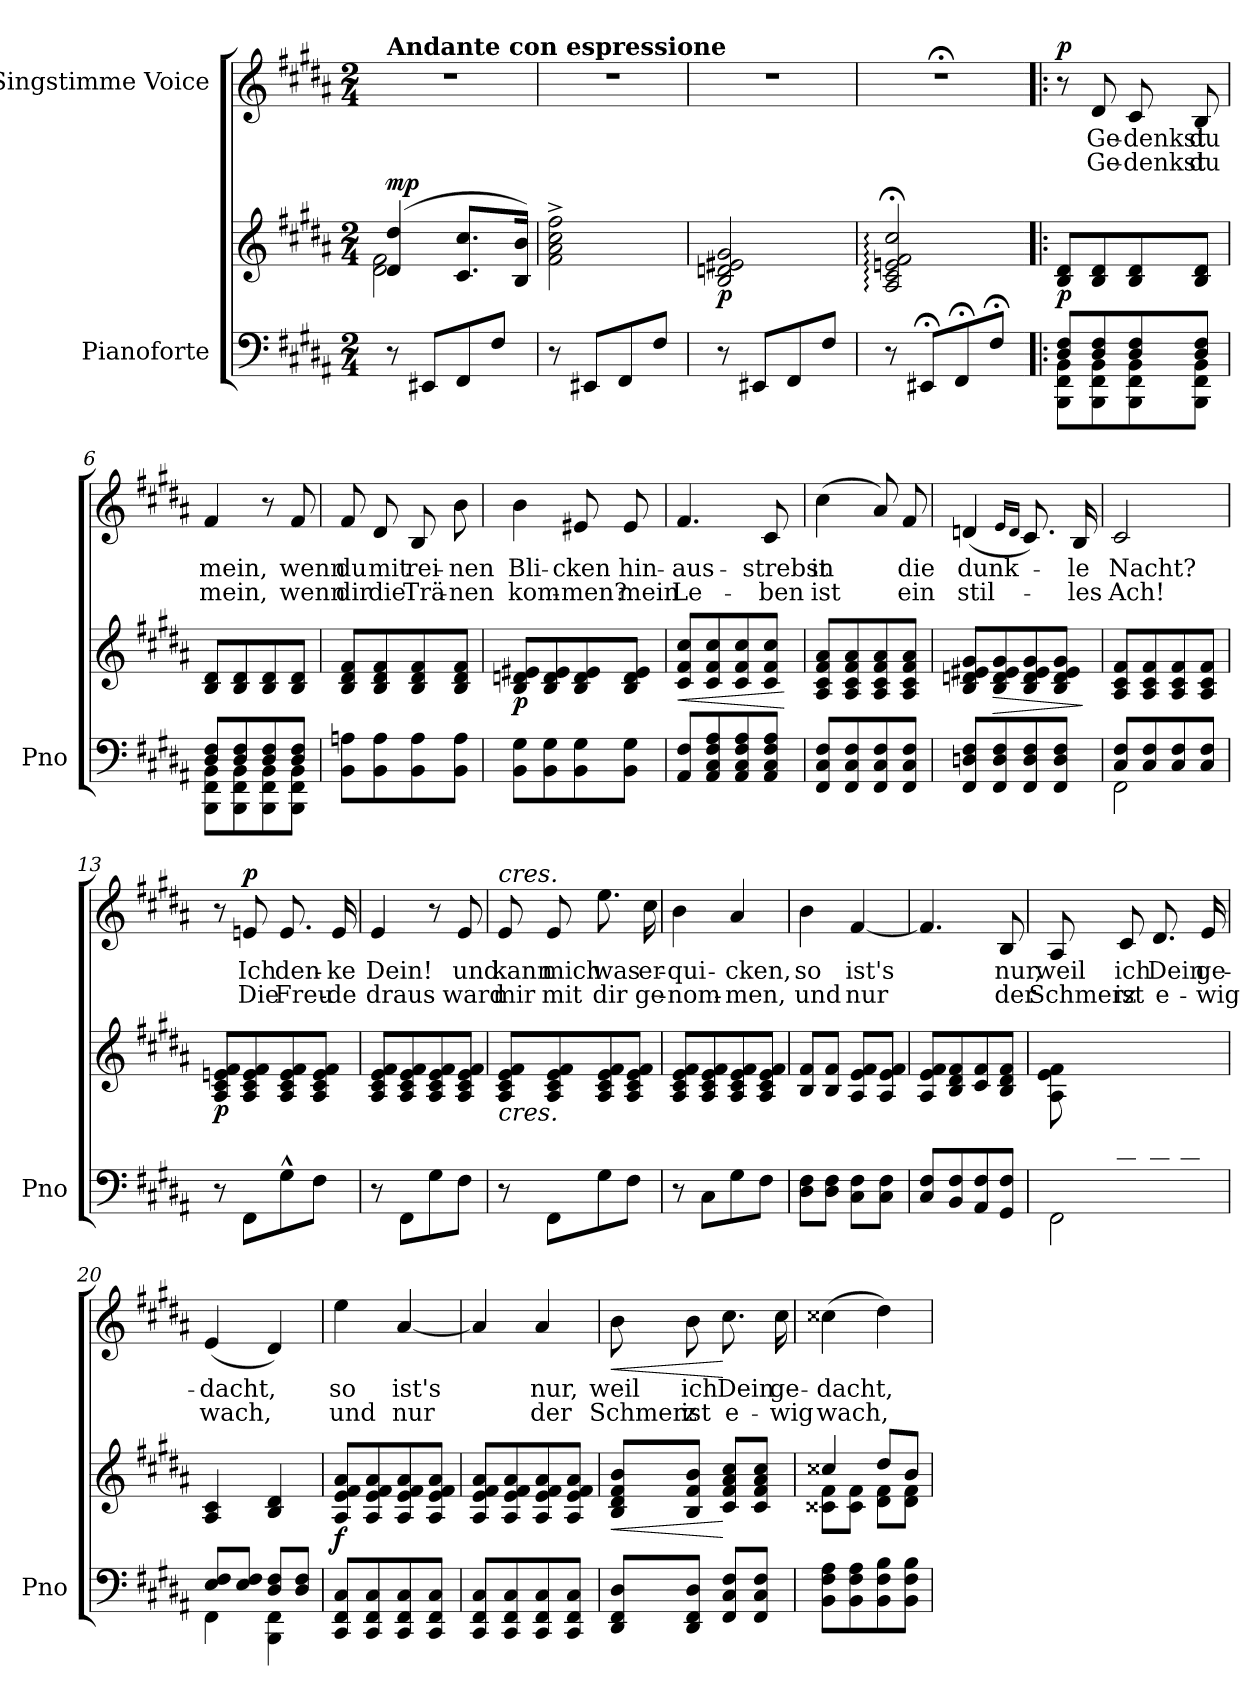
**kern	**kern	**dynam	**kern	**text	**text	**dynam
*part2	*part2	*part2	*part1	*part1	*part1	*part1
*staff3	*staff2	*staff2/3	*staff1	*staff1	*staff1	*staff1
*I"Pianoforte	*	*	*I"Singstimme Voice	*	*	*
*I'Pno	*	*	*	*	*	*
*clefF4	*clefG2	*	*clefG2	*	*	*
*k[f#c#g#d#a#]	*k[f#c#g#d#a#]	*	*k[f#c#g#d#a#]	*	*	*
*M2/4	*M2/4	*	*M2/4	*	*	*
=1	=1	=1	=1	=1	=1	=1
*	*^	*	*	*	*	*
!	!	!	!	!LO:TX:a:B:t=Andante con espressione	!	!	!
!	!	!	!LO:DY:a	!	!	!	!
8r	(>4d#/ 4dd#/	2d#\ 2f#\	mp	2r	.	.	.
8EE#X/L	.	.	.	.	.	.	.
8FF#/	8.c#/ 8.cc#/L	.	.	.	.	.	.
8F#\J	.	.	.	.	.	.	.
.	16B/ 16b/Jk)	.	.	.	.	.	.
*	*v	*v	*	*	*	*	*
=2	=2	=2	=2	=2	=2	=2
8r	2f#\^ 2a#\^ 2cc#\^ 2ff#\^	.	2r	.	.	.
8EE#X/L	.	.	.	.	.	.
8FF#/	.	.	.	.	.	.
8F#\J	.	.	.	.	.	.
=3	=3	=3	=3	=3	=3	=3
!	!	!LO:DY:b	!	!	!	!
8r	2B/ 2dn/ 2e#X/ 2g#/	p	2r	.	.	.
8EE#X/L	.	.	.	.	.	.
8FF#/	.	.	.	.	.	.
8F#\J	.	.	.	.	.	.
=4	=4	=4	=4	=4	=4	=4
8r	2A#/;<: 2c#/;<: 2en/;<: 2f#/;<: 2cc#/;<:	.	2r;<	.	.	.
8EE#X;</L	.	.	.	.	.	.
8FF#;</	.	.	.	.	.	.
8F#;<\J	.	.	.	.	.	.
=5!|:	=5!|:	=5!|:	=5!|:	=5!|:	=5!|:	=5!|:
*^	*	*	*	*	*	*
!	!	!	!LO:DY:b	!	!	!	!LO:DY:a
8D#/ 8F#/L	8BBB\ 8FF#\ 8BB\L	8B/ 8d#/L	p	8r	.	.	p
!	!	!	!	!	!LO:LY:b	!LO:LY:b	!
8D#/ 8F#/	8BBB\ 8FF#\ 8BB\	8B/ 8d#/	.	8d#/	Ge-	Ge-	.
!	!	!	!	!	!LO:LY:b	!LO:LY:b	!
8D#/ 8F#/	8BBB\ 8FF#\ 8BB\	8B/ 8d#/	.	8c#/	-denkst	-denkst	.
!	!	!	!	!	!LO:LY:b	!LO:LY:b	!
8D#/ 8F#/J	8BBB\ 8FF#\ 8BB\J	8B/ 8d#/J	.	8B/	du	du	.
=6	=6	=6	=6	=6	=6	=6	=6
!	!	!	!	!	!LO:LY:b	!LO:LY:b	!
8D#/ 8F#/L	8BBB\ 8FF#\ 8BB\L	8B/ 8d#/L	.	4f#/	mein,	mein,	.
8D#/ 8F#/	8BBB\ 8FF#\ 8BB\	8B/ 8d#/	.	.	.	.	.
8D#/ 8F#/	8BBB\ 8FF#\ 8BB\	8B/ 8d#/	.	8r	.	.	.
!	!	!	!	!	!LO:LY:b	!LO:LY:b	!
8D#/ 8F#/J	8BBB\ 8FF#\ 8BB\J	8B/ 8d#/J	.	8f#/	wenn	wenn	.
!!LO:LB:g=z
=7	=7	=7	=7	=7	=7	=7	=7
!	!	!	!	!	!LO:LY:b	!LO:LY:b	!
*v	*v	*	*	*	*	*	*
8BB\ 8An\L	8B/ 8d#/ 8f#/L	.	8f#/	du	dir	.
!	!	!	!	!LO:LY:b	!LO:LY:b	!
8BB\ 8A\	8B/ 8d#/ 8f#/	.	8d#/	mit	die	.
!	!	!	!	!LO:LY:b	!LO:LY:b	!
8BB\ 8A\	8B/ 8d#/ 8f#/	.	8B/	rei-	Trä-	.
!	!	!	!	!LO:LY:b	!LO:LY:b	!
8BB\ 8A\J	8B/ 8d#/ 8f#/J	.	8b\	-nen	-nen	.
=8	=8	=8	=8	=8	=8	=8
!	!	!LO:DY:b	!	!LO:LY:b	!LO:LY:b	!
8BB\ 8G#\L	8B/ 8dn/ 8e#X/L	p	4b\	Bli-	kom-	.
8BB\ 8G#\	8B/ 8d/ 8e#/	.	.	.	.	.
!	!	!	!	!LO:LY:b	!LO:LY:b	!
8BB\ 8G#\	8B/ 8d/ 8e#/	.	8e#X/	-cken	-men?	.
!	!	!	!	!LO:LY:b	!LO:LY:b	!
8BB\ 8G#\J	8B/ 8d/ 8e#/J	.	8e#/	hin-	mein	.
=9	=9	=9	=9	=9	=9	=9
!	!	!LO:HP:b	!	!LO:LY:b	!LO:LY:b	!
8AA#/ 8F#/L	8c#/ 8f#/ 8cc#/L	<	4.f#/	-aus-	Le-	.
8AA#/ 8C#/ 8F#/ 8A#/	8c#/ 8f#/ 8cc#/	.	.	.	.	.
8AA#/ 8C#/ 8F#/ 8A#/	8c#/ 8f#/ 8cc#/	.	.	.	.	.
!	!	!	!	!LO:LY:b	!LO:LY:b	!
8AA#/ 8C#/ 8F#/ 8A#/J	8c#/ 8f#/ 8cc#/J	.	8c#/	-strebst	-ben	.
.	.	[	.	.	.	.
=10	=10	=10	=10	=10	=10	=10
!	!	!	!	!LO:LY:b	!LO:LY:b	!
8FF#/ 8C#/ 8F#/L	8A#/ 8c#/ 8f#/ 8a#/L	.	(>4cc#\	in	ist	.
8FF#/ 8C#/ 8F#/	8A#/ 8c#/ 8f#/ 8a#/	.	.	.	.	.
8FF#/ 8C#/ 8F#/	8A#/ 8c#/ 8f#/ 8a#/	.	8a#/)	.	.	.
!	!	!	!	!LO:LY:b	!LO:LY:b	!
8FF#/ 8C#/ 8F#/J	8A#/ 8c#/ 8f#/ 8a#/J	.	8f#/	die	ein	.
=11	=11	=11	=11	=11	=11	=11
!	!	!	!	!LO:LY:b	!LO:LY:b	!
8FF#/ 8Dn/ 8F#/L	8B/ 8dn/ 8e#X/ 8g#/L	.	(<4dn/	dunk-	stil-	.
!	!	!LO:HP:b	!	!	!	!
8FF#/ 8D/ 8F#/	8B/ 8d/ 8e#/ 8g#/	>	.	.	.	.
.	.	.	16qe/LL	.	.	.
.	.	.	16qd/JJ	.	.	.
8FF#/ 8D/ 8F#/	8B/ 8d/ 8e#/ 8g#/	.	8.c#/)	.	.	.
8FF#/ 8D/ 8F#/J	8B/ 8d/ 8e#/ 8g#/J	.	.	.	.	.
!	!	!	!	!LO:LY:b	!LO:LY:b	!
.	.	.	16B/	-le	-les	.
.	.	]	.	.	.	.
=12	=12	=12	=12	=12	=12	=12
*^	*	*	*	*	*	*
!	!	!	!	!	!LO:LY:b	!LO:LY:b	!
8C#/ 8F#/L	2FF#\	8A#/ 8c#/ 8f#/L	.	2c#/	Nacht?	Ach!	.
8C#/ 8F#/	.	8A#/ 8c#/ 8f#/	.	.	.	.	.
8C#/ 8F#/	.	8A#/ 8c#/ 8f#/	.	.	.	.	.
8C#/ 8F#/J	.	8A#/ 8c#/ 8f#/J	.	.	.	.	.
*v	*v	*	*	*	*	*	*
=13	=13	=13	=13	=13	=13	=13
!	!	!LO:DY:b	!	!	!	!
8r	8A#/ 8c#/ 8en/ 8f#/L	p	8r	.	.	.
!	!	!	!	!LO:LY:b	!LO:LY:b	!LO:DY:a
8FF#/L	8A#/ 8c#/ 8e/ 8f#/	.	8en/	Ich	Die	p
!	!	!	!	!LO:LY:b	!LO:LY:b	!
8G#^^\	8A#/ 8c#/ 8e/ 8f#/	.	8.e/	den-	Freu-	.
8F#\J	8A#/ 8c#/ 8e/ 8f#/J	.	.	.	.	.
!	!	!	!	!LO:LY:b	!LO:LY:b	!
.	.	.	16e/	-ke	-de	.
!!LO:LB:g=z
=14	=14	=14	=14	=14	=14	=14
!	!	!	!	!LO:LY:b	!LO:LY:b	!
8r	8A#/ 8c#/ 8e/ 8f#/L	.	4e/	Dein!	draus	.
8FF#/L	8A#/ 8c#/ 8e/ 8f#/	.	.	.	.	.
8G#\	8A#/ 8c#/ 8e/ 8f#/	.	8r	.	.	.
!	!	!	!	!LO:LY:b	!LO:LY:b	!
8F#\J	8A#/ 8c#/ 8e/ 8f#/J	.	8e/	und	ward	.
=15	=15	=15	=15	=15	=15	=15
!	!	!	!LO:TX:a:i:t=cres.	!	!	!
!	!LO:TX:b:i:t=cres.	!	!	!	!	!
!	!	!	!	!LO:LY:b	!LO:LY:b	!
8r	8A#/ 8c#/ 8e/ 8f#/L	.	8e/	kann	mir	.
!	!	!	!	!LO:LY:b	!LO:LY:b	!
8FF#/L	8A#/ 8c#/ 8e/ 8f#/	.	8e/	mich	mit	.
!	!	!	!	!LO:LY:b	!LO:LY:b	!
8G#\	8A#/ 8c#/ 8e/ 8f#/	.	8.ee\	was	dir	.
8F#\J	8A#/ 8c#/ 8e/ 8f#/J	.	.	.	.	.
!	!	!	!	!LO:LY:b	!LO:LY:b	!
.	.	.	16cc#\	er-	ge-	.
=16	=16	=16	=16	=16	=16	=16
!	!	!	!	!LO:LY:b	!LO:LY:b	!
8r	8A#/ 8c#/ 8e/ 8f#/L	.	4b\	-qui-	-nom-	.
8C#\L	8A#/ 8c#/ 8e/ 8f#/	.	.	.	.	.
!	!	!	!	!LO:LY:b	!LO:LY:b	!
8G#\	8A#/ 8c#/ 8e/ 8f#/	.	4a#/	-cken,	-men,	.
8F#\J	8A#/ 8c#/ 8e/ 8f#/J	.	.	.	.	.
=17	=17	=17	=17	=17	=17	=17
!	!	!	!	!LO:LY:b	!LO:LY:b	!
8D#\ 8F#\L	8B/ 8f#/L	.	4b\	so	und	.
8D#\ 8F#\J	8B/ 8f#/J	.	.	.	.	.
!	!	!	!	!LO:LY:b	!LO:LY:b	!
8C#\ 8F#\L	8A#/ 8e/ 8f#/L	.	[4f#/	ist's	nur	.
8C#\ 8F#\J	8A#/ 8e/ 8f#/J	.	.	.	.	.
=18	=18	=18	=18	=18	=18	=18
8C#/ 8F#/L	8A#/ 8e/ 8f#/L	.	4.f#/]	.	.	.
8BB/ 8F#/	8B/ 8d#/ 8f#/	.	.	.	.	.
8AA#/ 8F#/	8c#/ 8f#/	.	.	.	.	.
!	!	!	!	!LO:LY:b	!LO:LY:b	!
8GG#/ 8F#/J	8B/ 8d#/ 8f#/J	.	8B/	nur,	der	.
=19	=19	=19	=19	=19	=19	=19
*^	*	*	*	*	*	*
!	!	!	!	!	!LO:LY:b	!LO:LY:b	!
8ryy	2FF#\	8A#\ 8e\ 8f#\L	.	8A#/	weil	Schmerz	.
!	!	!	!	!	!LO:LY:b	!LO:LY:b	!
8E/ 8F#/ 8A#/ 8c#/	.	4.ryy	.	8c#/	ich	ist	.
!	!	!	!	!	!LO:LY:b	!LO:LY:b	!
8E/ 8F#/ 8A#/ 8c#/	.	.	.	8.d#/	Dein	e-	.
8E/' 8F#/' 8A#/' 8c#/'J	.	.	.	.	.	.	.
!	!	!	!	!	!LO:LY:b	!LO:LY:b	!
.	.	.	.	16e/	ge-	-wig	.
=20	=20	=20	=20	=20	=20	=20	=20
!	!	!	!	!	!LO:LY:b	!LO:LY:b	!
8E/ 8F#/L	4FF#\	4A#/ 4c#/	.	(<4e/	-dacht,	wach,	.
8E/ 8F#/J	.	.	.	.	.	.	.
8D#/ 8F#/L	4BBB\ 4FF#\	4B/ 4d#/	.	4d#/)	.	.	.
8D#/ 8F#/J	.	.	.	.	.	.	.
*v	*v	*	*	*	*	*	*
!!LO:PB:g=z
=21	=21	=21	=21	=21	=21	=21
!	!	!LO:DY:b	!	!LO:LY:b	!LO:LY:b	!
8CC#/ 8FF#/ 8C#/L	8A#/ 8e/ 8f#/ 8a#/L	f	4ee\	so	und	.
8CC#/ 8FF#/ 8C#/	8A#/ 8e/ 8f#/ 8a#/	.	.	.	.	.
!	!	!	!	!LO:LY:b	!LO:LY:b	!
8CC#/ 8FF#/ 8C#/	8A#/ 8e/ 8f#/ 8a#/	.	[4a#/	ist's	nur	.
8CC#/ 8FF#/ 8C#/J	8A#/ 8e/ 8f#/ 8a#/J	.	.	.	.	.
=22	=22	=22	=22	=22	=22	=22
8CC#/ 8FF#/ 8C#/L	8A#/ 8e/ 8f#/ 8a#/L	.	4a#/]	.	.	.
8CC#/ 8FF#/ 8C#/	8A#/ 8e/ 8f#/ 8a#/	.	.	.	.	.
!	!	!	!	!LO:LY:b	!LO:LY:b	!
8CC#/ 8FF#/ 8C#/	8A#/ 8e/ 8f#/ 8a#/	.	4a#/	nur,	der	.
8CC#/ 8FF#/ 8C#/J	8A#/ 8e/ 8f#/ 8a#/J	.	.	.	.	.
=23	=23	=23	=23	=23	=23	=23
!	!	!LO:HP:b	!	!LO:LY:b	!LO:LY:b	!LO:HP:b
8DD#/ 8FF#/ 8D#/L	8B/ 8d#/ 8f#/ 8b/L	<	8b\	weil	Schmerz	<
!	!	!	!	!LO:LY:b	!LO:LY:b	!
8DD#/ 8FF#/ 8D#/J	8B/ 8f#/ 8b/J	.	8b\	ich	ist	.
!	!	!	!	!LO:LY:b	!LO:LY:b	!
8FF#/ 8C#/ 8F#/L	8c#/ 8f#/ 8a#/ 8cc#/L	[	8.cc#\	Dein	e-	[
8FF#/ 8C#/ 8F#/J	8c#/ 8f#/ 8a#/ 8cc#/J	.	.	.	.	.
!	!	!	!	!LO:LY:b	!LO:LY:b	!
.	.	.	16cc#\	ge-	-wig	.
=24	=24	=24	=24	=24	=24	=24
*	*^	*	*	*	*	*
!	!	!	!	!	!LO:LY:b	!LO:LY:b	!
8BB\ 8F#\ 8A#\L	4cc##X/	8c##X\ 8f#\L	.	(>4cc##X\	-dacht,	wach,	.
8BB\ 8F#\ 8A#\	.	8c##\ 8f#\J	.	.	.	.	.
8BB\ 8F#\ 8B\	8dd#/L	8d#\ 8f#\L	.	4dd#\)	.	.	.
8BB\ 8F#\ 8B\J	8b/J	8d#\ 8f#\J	.	.	.	.	.
*	*v	*v	*	*	*	*	*
=	=	=	=	=	=	=
*-	*-	*-	*-	*-	*-	*-
